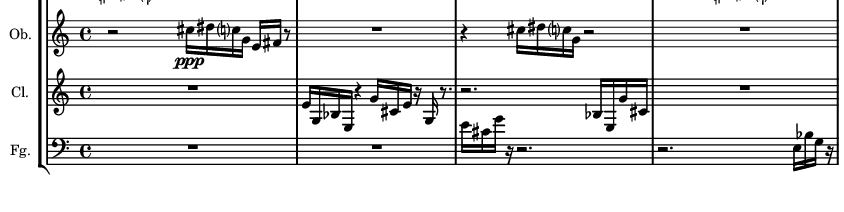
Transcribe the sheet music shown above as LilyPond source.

\version "2.11.64"

\include "../config/lib.ly"

#(set-global-staff-size 12.5)

global = {
  \time 4/4
  \set Score.currentBarNumber = #208
  \bar ""
  \bracketUp
}

flauta = {
  \relative c' {
    cis16 dis c? r r2.
    R1*2
    r4 g'16 e fis cis dis c? r8 r4
  }
}

oboe = {
  \relative c'' {
    r2 cis16\ppp dis c? g e fis r8
    R1
    r4 cis'16 dis c? g r2
    R1
  }
}

clarinete = {
  \relative c' {
    R1
    e16 g, bes e,16 r4 g'16 cis, e16 r g, r8.
    r2. bes16 e, g' cis,
    R1
  }
}

fagote = {
  \clef bass
  \relative c' {
    R1*2
    e16 cis g' r r2.
    r2. e,16 bes' g r
  }
}

trompa = {
}

\score {
  \new StaffGroup <<
    \new Staff <<
      \set Staff.instrumentName = \markup {\hcenter-in #5 "Fl."}
      \global
      \flauta
    >>
    \new Staff <<
      \set Staff.instrumentName = \markup {\hcenter-in #5 "Ob."}
      \global
      \oboe
    >>
    \new Staff <<
      \set Staff.instrumentName = \markup {\hcenter-in #5 "Cl."}
      \global
      \clarinete
    >>
    \new Staff <<
      \set Staff.instrumentName = \markup {\hcenter-in #5 "Fg."}
      \global
      \fagote
    >>
  >>
  \layout {
    \context {
      \Staff \consists "Horizontal_bracket_engraver"
    }
  }
}
\paper {
  paper-width = 14.3\cm
  paper-height = 4.5\cm
  line-width = 13.4\cm
  top-margin = -1\cm
  left-margin = .8\cm
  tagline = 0
  indent = #0
}
